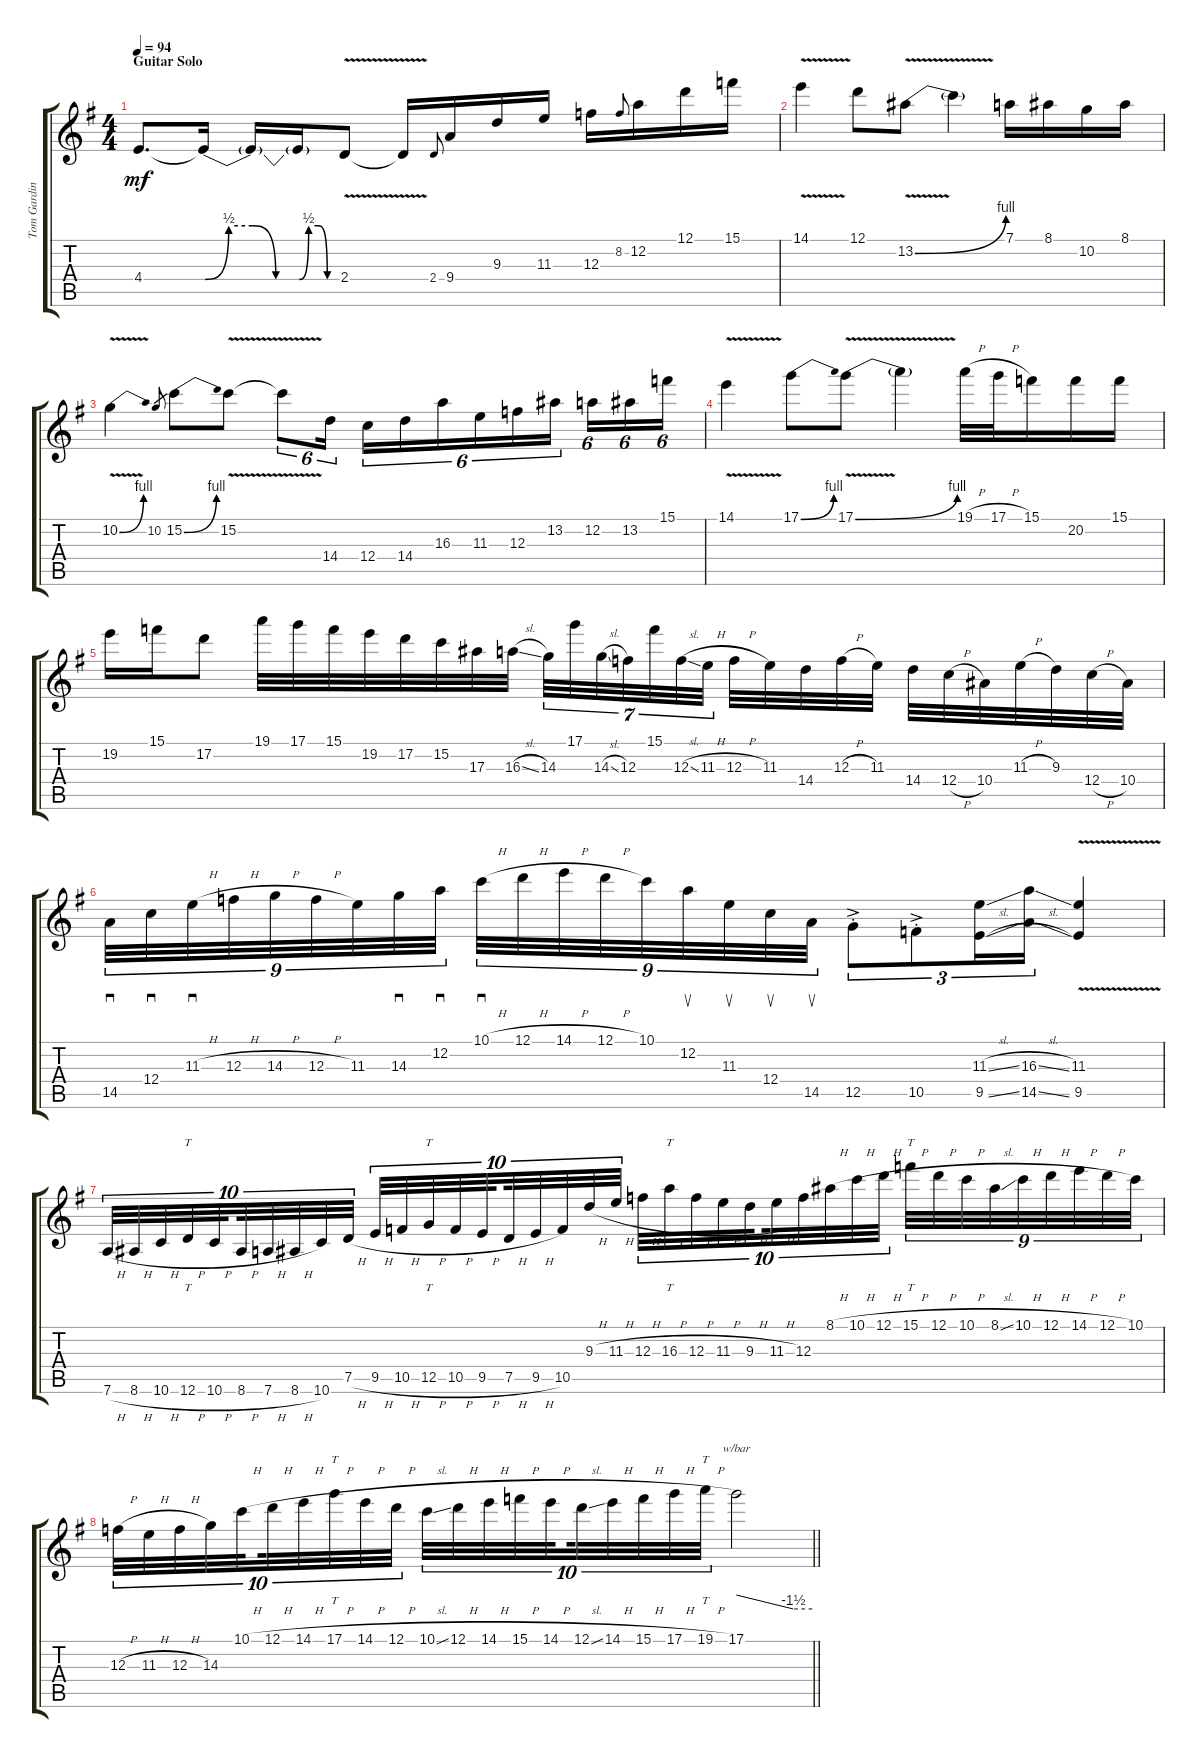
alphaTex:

\track ("Tom Gardiner - solo guitar" "Tom Gardin") {instrument distortionguitar}
\staff {score tabs}
\tuning (D4 A3 F3 C3 G2 D2) {hide}
\ts (4 4)
\section ("" "Guitar Solo")
\tempo 94
\clef g2
\ks eminor
4.4.8{d dy mf} 4.4{be (custom 0 0 15 2 30 2 45 0 60 0) t}.16 4.4{t}.16 4.4{be (custom 0 0 15 2 30 2 45 0 60 0) t}.16 2.4{v}.8 2.4{t}.16 2.4.8{gr onbeat} 9.4.16 9.3.16 11.3.16 12.3.16 8.2.8{gr onbeat} 12.2.16 12.1.16 15.1.16 |
14.1{v}.4 12.1.8 13.2{be (bend 0 0 60 4) v}.8 13.2{t}.4 7.1.16 8.1.16 10.2.16 8.1.16 |
10.2{be (bend 0 0 60 4) v}.4 10.2.8{gr} 15.2{be (bend 0 0 60 4)}.8 15.2{v}.8 15.2{t}.8{tu (6 4)} 14.4.16{tu (6 4) beam splitsecondary} 12.4.16{tu (6 4)} 14.4.16{tu (6 4)} 16.3.16{tu (6 4)} 11.3.16{tu (6 4)} 12.3.16{tu (6 4)} 13.2.16{tu (6 4) beam splitsecondary} 12.2.16{tu (6 4)} 13.2.16{tu (6 4)} 15.1.16{tu (6 4)} |
14.1{v}.4 17.1{be (bend 0 0 60 4)}.8 17.1{be (bend 0 0 60 4) v}.8 17.1{t}.4 19.1{h}.32 17.1{h}.32 15.1.16 20.2.16 15.1.16 |
19.2.16 15.1.16 17.2.8 19.1.32 17.1.32 15.1.32 19.2.32 17.2.32 15.2.32 17.3.32 16.3{sl}.32 14.3.32{tu (7 4)} 17.1.32{tu (7 4)} 14.3{sl}.32{tu (7 4)} 12.3.32{tu (7 4)} 15.1.32{tu (7 4)} 12.3{sl}.32{tu (7 4)} 11.3{h}.32{tu (7 4) beam splitsecondary} 12.3{h}.32 11.3.32 14.4.32 12.3{h}.32 11.3.32 14.4.32 12.4{h}.32 10.4.32 11.3{h}.32 9.3.32 12.4{h}.32 10.4.32 |
14.5.32{sd tu (9 8)} 12.4.32{sd tu (9 8)} 11.3{h}.32{sd tu (9 8)} 12.3{h}.32{tu (9 8)} 14.3{h}.32{tu (9 8)} 12.3{h}.32{tu (9 8)} 11.3.32{tu (9 8)} 14.3.32{sd tu (9 8)} 12.2.32{sd tu (9 8)} 10.1{h}.32{sd tu (9 8)} 12.1{h}.32{tu (9 8)} 14.1{h}.32{tu (9 8)} 12.1{h}.32{tu (9 8)} 10.1.32{tu (9 8)} 12.2.32{su tu (9 8)} 11.3.32{su tu (9 8)} 12.4.32{su tu (9 8)} 14.5.32{su tu (9 8)} 12.5{ac st}.8{tu (3 2)} 10.5{ac st}.8{tu (3 2)} (11.3{sl} 9.5{sl}).16{tu (3 2)} (16.3{sl} 14.5{sl}).16{tu (3 2)} (11.3{v} 9.5{v}).4 |
7.6{h}.32{tu (10 8)} 8.6{h}.32{tu (10 8)} 10.6{h}.32{tu (10 8)} 12.6{h}.32{tt tu (10 8)} 10.6{h}.32{tu (10 8) beam splitsecondary} 8.6{h}.32{tu (10 8)} 7.6{h}.32{tu (10 8)} 8.6{h}.32{tu (10 8)} 10.6.32{tu (10 8)} 7.5{h}.32{tu (10 8)} 9.5{h}.32{tu (10 8)} 10.5{h}.32{tu (10 8)} 12.5{h}.32{tt tu (10 8)} 10.5{h}.32{tu (10 8)} 9.5{h}.32{tu (10 8) beam splitsecondary} 7.5{h}.32{tu (10 8)} 9.5{h}.32{tu (10 8)} 10.5.32{tu (10 8)} 9.3{h}.32{tu (10 8)} 11.3{h}.32{tu (10 8)} 12.3{h}.32{tu (10 8)} 16.3{h}.32{tt tu (10 8)} 12.3{h}.32{tu (10 8)} 11.3{h}.32{tu (10 8)} 9.3{h}.32{tu (10 8) beam splitsecondary} 11.3{h}.32{tu (10 8)} 12.3.32{tu (10 8)} 8.1{h}.32{tu (10 8)} 10.1{h}.32{tu (10 8)} 12.1{h}.32{tu (10 8)} 15.1{h}.32{tt tu (9 8)} 12.1{h}.32{tu (9 8)} 10.1{h}.32{tu (9 8)} 8.1{sl}.32{tu (9 8)} 10.1{h}.32{tu (9 8)} 12.1{h}.32{tu (9 8)} 14.1{h}.32{tu (9 8)} 12.1{h}.32{tu (9 8)} 10.1.32{tu (9 8)} |
\barLineRight lightlight
12.3{h}.32{tu (10 8)} 11.3{h}.32{tu (10 8)} 12.3{h}.32{tu (10 8)} 14.3.32{tu (10 8)} 10.1{h}.32{tu (10 8) beam splitsecondary} 12.1{h}.32{tu (10 8)} 14.1{h}.32{tu (10 8)} 17.1{h}.32{tt tu (10 8)} 14.1{h}.32{tu (10 8)} 12.1{h}.32{tu (10 8)} 10.1{sl}.32{tu (10 8)} 12.1{h}.32{tu (10 8)} 14.1{h}.32{tu (10 8)} 15.1{h}.32{tu (10 8)} 14.1{h}.32{tu (10 8) beam splitsecondary} 12.1{sl}.32{tu (10 8)} 14.1{h}.32{tu (10 8)} 15.1{h}.32{tu (10 8)} 17.1{h}.32{tu (10 8)} 19.1{h}.32{tt tu (10 8)} 17.1.2{tbe (custom default 0 0 45 -6 60 -6)}
